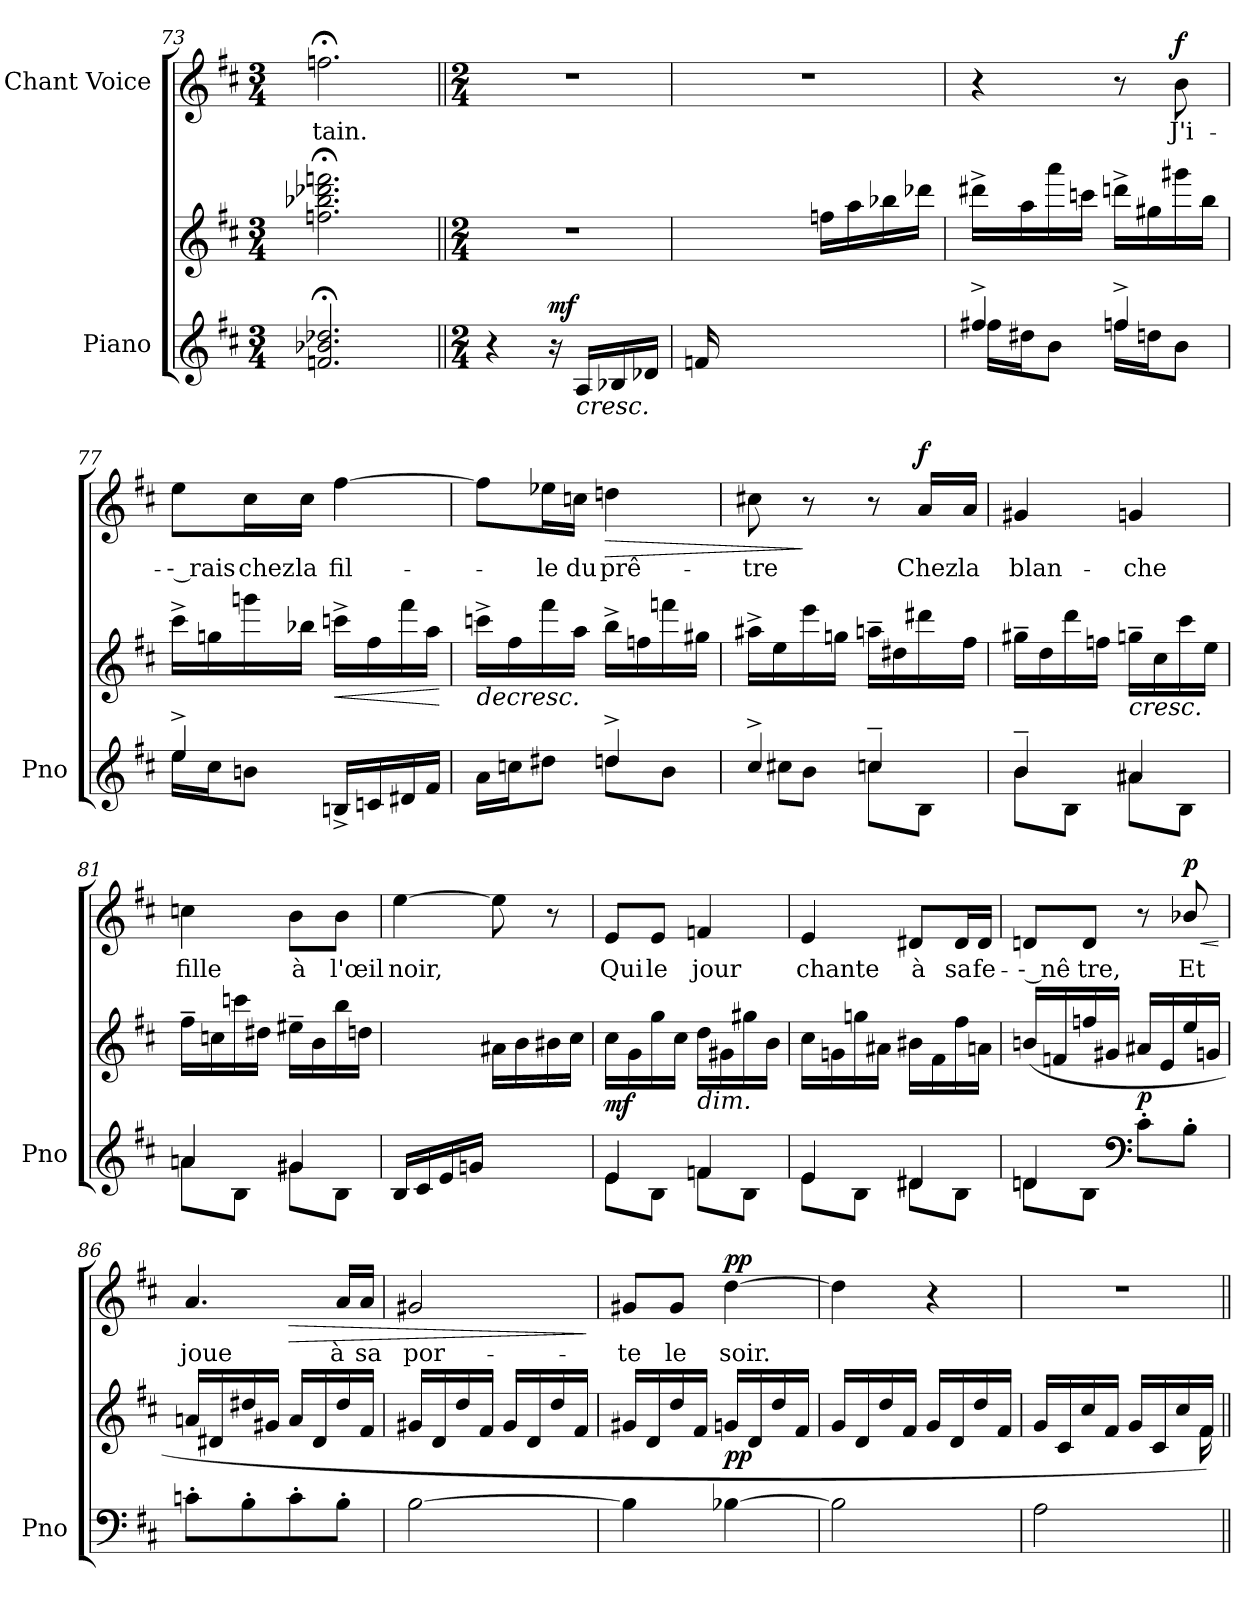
**kern	**kern	**dynam	**kern	**text	**dynam
*part2	*part2	*part2	*part1	*part1	*part1
*staff3	*staff2	*staff2/3	*staff1	*staff1	*staff1
*I"Piano	*	*	*I"Chant Voice	*	*
*I'Pno	*	*	*	*	*
*clefG2	*clefG2	*	*clefG2	*	*
*k[f#c#]	*k[f#c#]	*	*k[f#c#]	*	*
*M3/4	*M3/4	*	*M3/4	*	*
=73	=73	=73	=73	=73	=73
!	!	!	!	!LO:LY:b	!
2.fn/; 2.b-X/; 2.dd-X/;	2.ffn\;< 2.bb-X\;< 2.ddd-X\;< 2.fffn\;<	.	2.ffn;<\	-tain.	.
=74||	=74||	=74||	=74||	=74||	=74||
*M2/4	*M2/4	*	*M2/4	*	*
4r	2r	.	2r	.	.
!	!	!LO:DY:a=2	!	!	!
16r	.	mf	.	.	.
!	!	!LO:HP:b=2	!	!	!
(>16A/LL	.	<	.	.	.
16B-X/	.	.	.	.	.
16d-X/JJ	.	.	.	.	.
=75	=75	=75	=75	=75	=75
*	*^	*	*	*	*
16fn/LL	2rcyy	16ryy	.	2r	.	.
4..ryy	.	16a\	.	.	.	.
.	.	16b-X\	.	.	.	.
.	.	16dd-X\JJ	.	.	.	.
.	.	16ffn\LL	.	.	.	.
.	.	16aa\	.	.	.	.
.	.	16bb-X\	.	.	.	.
.	.	16ddd-X\JJ)	.	.	.	.
*	*v	*v	*	*	*	*
=76	=76	=76	=76	=76	=76
*^	*	*	*	*	*
4ff#X^/	16ff#\LL	16ddd#X^\LL	.	4r	.	.
.	16dd#X\J	16aa\	.	.	.	.
.	8b\J	16aaa\	.	.	.	.
.	.	16cccn\JJ	.	.	.	.
4ffn^/	16ff\LL	16dddn^\LL	.	8r	.	.
.	16ddn\J	16gg#X\	.	.	.	.
!	!	!	!	!	!LO:LY:b	!LO:DY:a
.	8b\J	16ggg#X\	.	8b\	J'i-	f
.	.	16bb\JJ	.	.	.	.
!!LO:LB:g=z
=77	=77	=77	=77	=77	=77	=77
!	!	!	!	!	!LO:LY:b	!
4ee^/	16ee\LL	16ccc#^\LL	.	8ee\L	-- rais	.
.	16cc#\J	16ggn\	.	.	.	.
!	!	!	!	!	!LO:LY:b	!
.	8bn\J	16gggn\	.	16cc#\L	chez	.
!	!	!	!	!	!LO:LY:b	!
.	.	16bb-X\JJ	.	16cc#\JJ	la	.
!	!	!	!LO:HP:b	!	!LO:LY:b	!
16Bn^/LL	4reeeyy	16cccn^\LL	<	[4ff#\	fil-	.
16cn/	.	16ff#\	.	.	.	.
16d#X/	.	16fff#\	.	.	.	.
16f#/JJ	.	16aa\JJ	.	.	.	.
*v	*v	*	*	*	*	*
.	.	[	.	.	.
=78	=78	=78	=78	=78	=78
*^	*	*	*	*	*
!	!	!	!LO:HP:b	!	!	!
4ryy	16a\LL	16cccn^\LL	>	8ff#\L]	.	.
.	16ccn\J	16ff#\	.	.	.	.
!	!	!	!	!	!LO:LY:b	!
.	8dd#X\J	16fff#\	.	16ee-X\L	-le	.
!	!	!	!	!	!LO:LY:b	!
.	.	16aa\JJ	.	16ccn\JJ	du	.
!	!	!	!	!	!LO:LY:b	!LO:HP:b
4ddn^/	8dd\L	16bb^\LL	[	4ddn\	prê-	>
.	.	16ffn\	.	.	.	.
.	8b\J	16fffn\	.	.	.	.
.	.	16gg#X\JJ	.	.	.	.
=79	=79	=79	=79	=79	=79	=79
!	!	!	!	!	!LO:LY:b	!
4cc#^/	8cc#X\L	16aa#X^\LL	.	8cc#X\	-tre	.
.	.	16ee\	.	.	.	.
.	8b\J	16eee\	.	8r	.	]
.	.	16ggn\JJ	.	.	.	.
4cc#~/	8ccn\L	16aan~\LL	.	8r	.	.
.	.	16dd#X\	.	.	.	.
!	!	!	!	!	!LO:LY:b	!LO:DY:a
.	8B\J	16ddd#X\	.	16a/LL	Chez	f
!	!	!	!	!	!LO:LY:b	!
.	.	16ff#\JJ	.	16a/JJ	la	.
=80	=80	=80	=80	=80	=80	=80
!	!	!	!	!	!LO:LY:b	!
4b~/	8b\L	16gg#X~\LL	.	4g#X/	blan-	.
.	.	16dd\	.	.	.	.
.	8B\J	16ddd\	.	.	.	.
.	.	16ffn\JJ	.	.	.	.
!	!	!	!LO:HP:b	!	!LO:LY:b	!
4a#X/	8a#\L	16ggn~\LL	<	4gn/	-che	.
.	.	16cc#\	.	.	.	.
.	8B\J	16ccc#\	.	.	.	.
.	.	16ee\JJ	.	.	.	.
!!LO:LB:g=z
=81	=81	=81	=81	=81	=81	=81
!	!	!	!	!	!LO:LY:b	!
4an/	8a\L	16ff#~\LL	.	4ccn\	fille	.
.	.	16ccn\	.	.	.	.
.	8B\J	16cccn\	.	.	.	.
.	.	16dd#X\JJ	.	.	.	.
!	!	!	!	!	!LO:LY:b	!
4g#X/	8g#\L	16ee#X~\LL	.	8b\L	à	.
.	.	16b\	.	.	.	.
!	!	!	!	!	!LO:LY:b	!
.	8B\J	16bb\	.	8b\J	l'œil	.
.	.	16ddn\JJ	.	.	.	.
*v	*v	*	*	*	*	*
.	.	]	.	.	.
=82	=82	=82	=82	=82	=82
*	*^	*	*	*	*
!	!	!	!	!	!LO:LY:b	!
(>16B/LL	2rddyy	4ryy	.	[4ee\	noir,	.
16c#/	.	.	.	.	.	.
16e/	.	.	.	.	.	.
16gn/JJ	.	.	.	.	.	.
4ryy	.	16a#X\LL	.	8ee\]	.	.
.	.	16b\	.	.	.	.
.	.	16b#X\	.	8r	.	.
.	.	16cc#\JJ)	.	.	.	.
=83	=83	=83	=83	=83	=83	=83
*^	*	*	*	*	*	*
!	!	!	!	!LO:DY:b	!	!LO:LY:b	!
*	*	*v	*v	*	*	*	*
4e/	8e\L	16cc#\LL	mf	8e/L	Qui	.
.	.	16g\	.	.	.	.
!	!	!	!	!	!LO:LY:b	!
.	8B\J	16gg\	.	8e/J	le	.
.	.	16cc#\JJ	.	.	.	.
!	!	!LO:TX:b:i:t=dim.	!	!	!	!
!	!	!	!	!	!LO:LY:b	!
4fn/	8f\L	16dd\LL	.	4fn/	jour	.
.	.	16g#X\	.	.	.	.
.	8B\J	16gg#X\	.	.	.	.
.	.	16b\JJ	.	.	.	.
=84	=84	=84	=84	=84	=84	=84
!	!	!	!	!	!LO:LY:b	!
4e/	8e\L	16cc#\LL	.	4e/	chante	.
.	.	16gn\	.	.	.	.
.	8B\J	16ggn\	.	.	.	.
.	.	16a#X\JJ	.	.	.	.
!	!	!	!	!	!LO:LY:b	!
4d#X/	8d#\L	16b#X\LL	.	8d#X/L	à	.
.	.	16f#\	.	.	.	.
!	!	!	!	!	!LO:LY:b	!
.	8B\J	16ff#\	.	16d#/L	sa	.
!	!	!	!	!	!LO:LY:b	!
.	.	16an\JJ	.	16d#/JJ	fe-	.
!!LO:PB:g=z
=85	=85	=85	=85	=85	=85	=85
!	!	!	!	!	!LO:LY:b	!
4dn/	8dn\L	(>16bn/LL	.	8dn/L	-- nê	.
.	.	16fn/	.	.	.	.
!	!	!	!	!	!LO:LY:b	!
.	8B\J	16ffn/	.	8d/J	tre,	.
.	.	16g#X/JJ	.	.	.	.
*clefF4	*	*	*	*	*	*
!	!	!	!LO:DY:b	!	!	!
4rAAAyy	8c#'\L	16a#X/LL	p	8r	.	.
.	.	16e/	.	.	.	.
!	!	!	!	!	!LO:LY:b	!LO:HP:b
!	!	!	!	!	!	!LO:DY:n=1:a
.	8B'\J	16ee/	.	8b-X/	Et	< p
.	.	16gn/JJ	.	.	.	.
*v	*v	*	*	*	*	*
.	.	.	.	.	[
=86	=86	=86	=86	=86	=86
!	!	!	!	!LO:LY:b	!
*	*	*	*^	*	*
8cn'\L	16an/LL	.	4.a/	4rffyy	joue	.
.	16d#X/	.	.	.	.	.
8B'\	16dd#X/	.	.	.	.	.
.	16g#X/JJ	.	.	.	.	.
!	!	!	!	!	!	!LO:HP:b
8c'\	16a/LL	.	.	4ryy	.	>
.	16d#/	.	.	.	.	.
!	!	!	!	!	!LO:LY:b	!
8B'\J	16dd#/	.	16a/LL	.	à	.
!	!	!	!	!	!LO:LY:b	!
.	16f#/JJ	.	16a/JJ	.	sa	.
*	*	*	*v	*v	*	*
=87	=87	=87	=87	=87	=87
!	!	!	!	!LO:LY:b	!
[2B\	16g#X/LL	.	2g#X/	por-	.
.	16d/	.	.	.	.
.	16dd/	.	.	.	.
.	16f#/JJ	.	.	.	.
.	16g#/LL	.	.	.	.
.	16d/	.	.	.	.
.	16dd/	.	.	.	.
.	16f#/JJ	.	.	.	.
.	.	.	.	.	]
=88	=88	=88	=88	=88	=88
!	!	!	!	!LO:LY:b	!
4B\]	16g#X/LL	.	8g#X/L	-te	.
.	16d/	.	.	.	.
!	!	!	!	!LO:LY:b	!
.	16dd/	.	8g#/J	le	.
.	16f#/JJ	.	.	.	.
!	!	!LO:DY:n=1:b	!	!LO:LY:b	!LO:DY:a
[4B-X\	16gn/LL	[ pp	[4dd\	soir.	pp
.	16d/	.	.	.	.
.	16dd/	.	.	.	.
.	16f#/JJ	.	.	.	.
=89	=89	=89	=89	=89	=89
2B-\]	16g/LL	.	4dd\]	.	.
.	16d/	.	.	.	.
.	16dd/	.	.	.	.
.	16f#/JJ	.	.	.	.
.	16g/LL	.	4r	.	.
.	16d/	.	.	.	.
.	16dd/	.	.	.	.
.	16f#/JJ	.	.	.	.
!!LO:LB:g=z
=90	=90	=90	=90	=90	=90
*	*^	*	*	*	*
2A\	16g/LL	4..rcyy	.	2r	.	.
.	16c#/	.	.	.	.	.
.	16cc#/	.	.	.	.	.
.	16f#/JJ	.	.	.	.	.
.	16g/LL	.	.	.	.	.
.	16c#/	.	.	.	.	.
.	16cc#/	.	.	.	.	.
.	16f#/JJ)	16f#\	.	.	.	.
*	*v	*v	*	*	*	*
=||	=||	=||	=||	=||	=||
*-	*-	*-	*-	*-	*-
